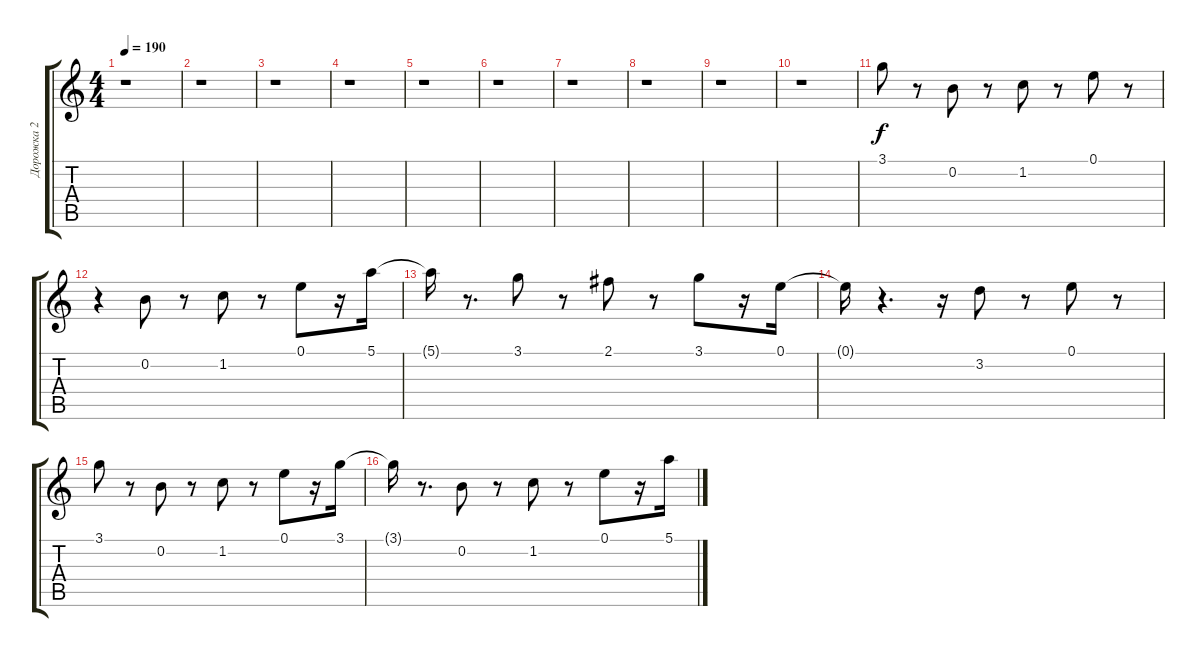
\track ("Дорожка 2" "Дорожка 2") {instrument distortionguitar}
\staff {score tabs}
\tuning (E4 B3 G3 D3 A2 E2) {hide}
\ts (4 4)
\tempo 190
\clef g2
\ks c
r.1{dy f} |
r.1 |
r.1 |
r.1 |
r.1 |
r.1 |
r.1 |
r.1 |
r.1 |
r.1 |
3.1.8 r.8 0.2.8 r.8 1.2.8 r.8 0.1.8 r.8 |
r.4 0.2.8 r.8 1.2.8 r.8 0.1.8 r.16 5.1.16 |
5.1{t}.16 r.8{d} 3.1.8 r.8 2.1.8 r.8 3.1.8 r.16 0.1.16 |
0.1{t}.16 r.4{d} r.16 3.2.8 r.8 0.1.8 r.8 |
3.1.8 r.8 0.2.8 r.8 1.2.8 r.8 0.1.8 r.16 3.1.16 |
3.1{t}.16 r.8{d} 0.2.8 r.8 1.2.8 r.8 0.1.8 r.16 5.1.16
